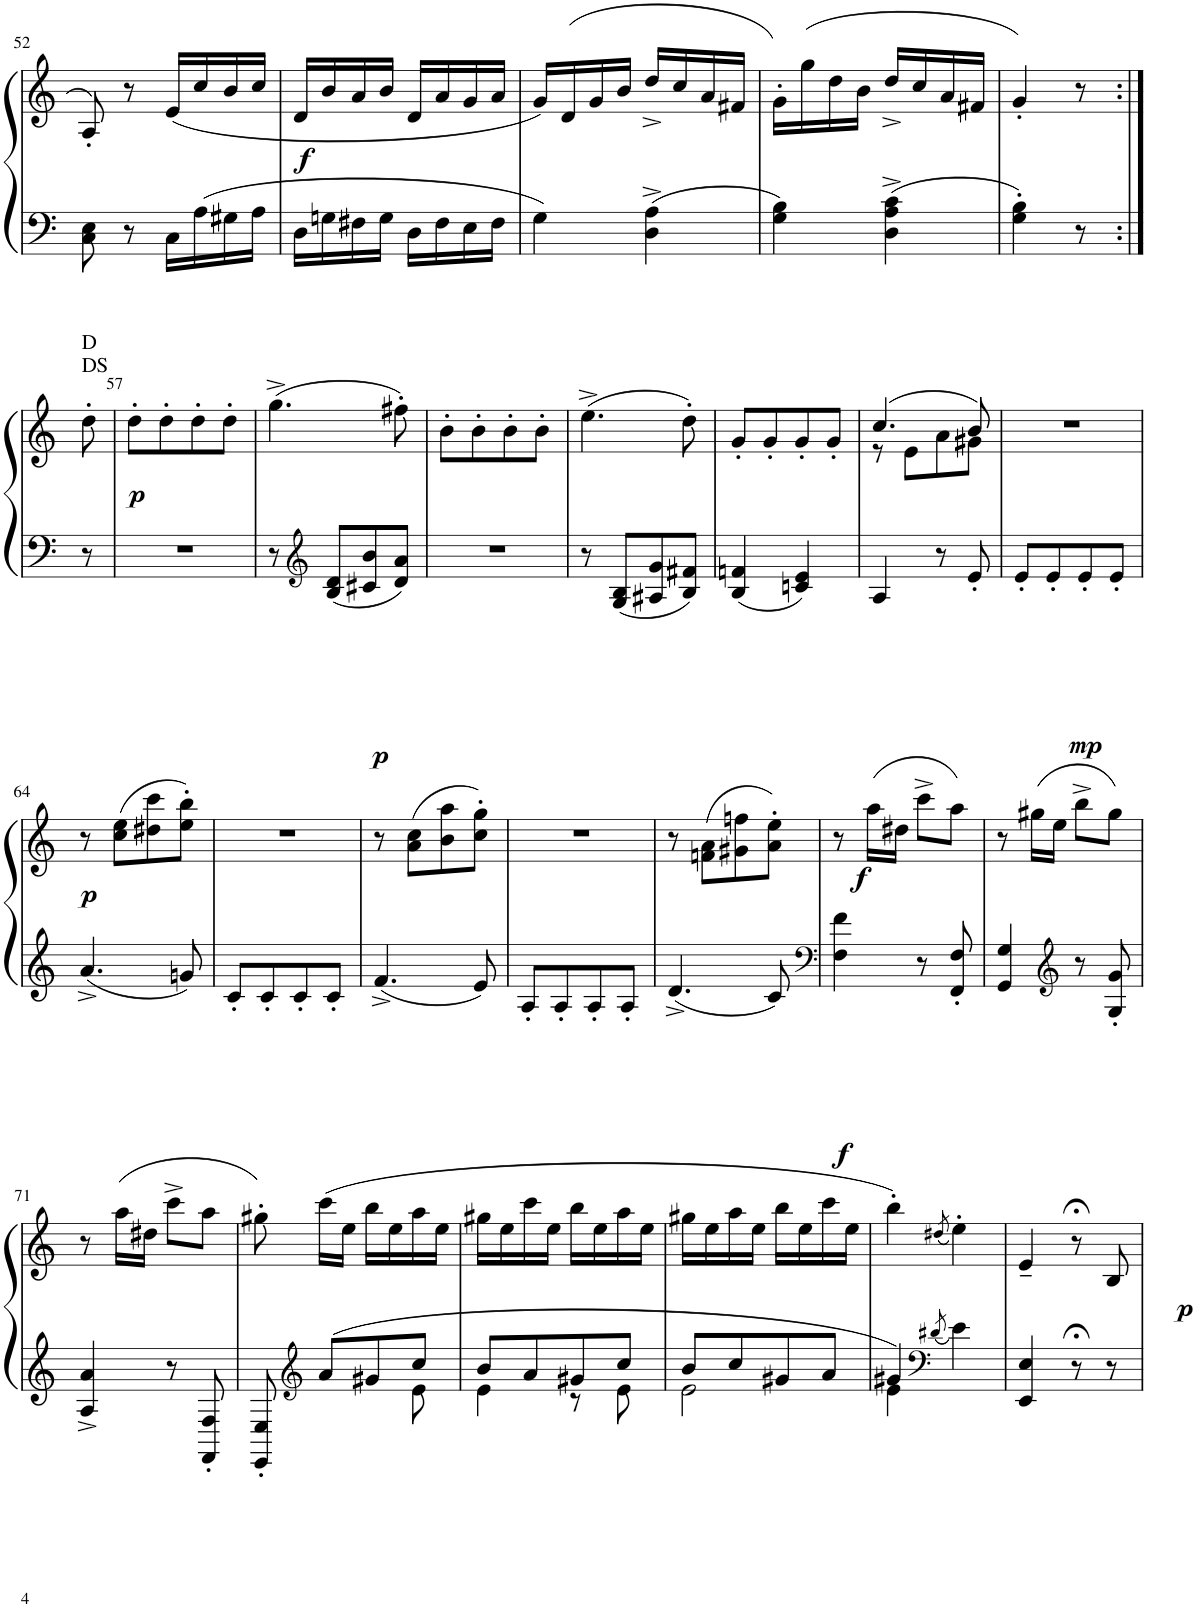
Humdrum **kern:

**kern	**kern	**dynam
*part1	*part1	*part1
*staff2	*staff1	*staff1/2
*I"Piano	*	*
*I'Pno	*	*
!!LO:PB:g=z
*clefF4	*clefG2	*
*k[]	*k[]	*
*M2/4	*M2/4	*
=52	=52	=52
8C\ 8E\	8A'/	.
8r	8r	.
!	!	!LO:DY:b
16C\LL	(16e/LL	f
16A\	16cc/	.
16G#X\	16b/	.
16A\JJ	16cc/JJ	.
=53	=53	=53
16D\LL	16d/LL	.
16Gn\	16b/	.
16F#X\	16a/	.
16G\JJ	16b/JJ	.
16D\LL	16d/LL	.
16F#\	16a/	.
16E\	16g/	.
16F#\JJ	16a/JJ	.
=54	=54	=54
4G\	16g/LL)	.
.	(16d/	.
.	16g/	.
.	16b/JJ	.
4D\^ 4A\^	16dd^/LL	.
.	16cc/	.
.	16a/	.
.	16f#X/JJ	.
=55	=55	=55
4G\ 4B\	16g'\LL)	.
.	(16gg\	.
.	16dd\	.
.	16b\JJ	.
4D\^ 4A\^ 4c\^	16dd^/LL	.
.	16cc/	.
.	16a/	.
.	16f#X/JJ	.
=56	=56	=56
4G\' 4B\'	4g'/)	.
8r	8r	.
!!LO:LB:g=z
=56X1:|!	=56X1:|!	=56X1:|!
!	!LO:TX:a:t=D	!
!	!	!LO:DY:b
8r	8dd'\	p
=57	=57	=57
2r	8dd'\L	.
.	8dd'\	.
.	8dd'\	.
.	8dd'\J	.
=58	=58	=58
8r	(4.gg^\	.
*clefG2	*	*
!	!	!LO:DY:b=2
8B/ 8d/L	.	p
8c#X/> 8b/>	.	.
8d/ 8a/J	8ff#X'\)	.
=59	=59	=59
2r	8b'\L	.
.	8b'\	.
.	8b'\	.
.	8b'\J	.
=60	=60	=60
8r	(4.ee^\	.
8G/ 8B/L	.	.
8A#X/> 8g/>	.	.
8B/ 8f#X/J	8dd'\)	.
=61	=61	=61
4B/ 4fn/	8g'/L	.
.	8g'/	.
4cn/ 4e/	8g'/	.
.	8g'/J	.
=62	=62	=62
*	*^	*
4A/	(4.cc/	8r	.
.	.	8e\L	.
8r	.	8a>\	.
!	!	!	!LO:DY:b=2
8e'/	8b/)	8g#X\J	mp
*	*v	*v	*
=63	=63	=63
8e'/L	2r	.
8e'/	.	.
8e'/	.	.
8e'/J	.	.
!!LO:LB:g=z
=64	=64	=64
!	!	!LO:DY:b
4.a^/	8r	p
.	(8cc\ 8ee\L	.
.	8dd#X\> 8ccc\>	.
8gn/	8ee\' 8bb\'J)	.
=65	=65	=65
8c'/L	2r	.
8c'/	.	.
8c'/	.	.
8c'/J	.	.
=66	=66	=66
4.f^/	8r	.
.	(8a\ 8cc\L	.
.	8b\> 8aa\>	.
8e/	8cc\' 8gg\'J)	.
=67	=67	=67
8A'/L	2r	.
8A'/	.	.
8A'/	.	.
8A'/J	.	.
=68	=68	=68
4.d^/	8r	.
.	(8fn\ 8a\L	.
.	8g#X\> 8ffn\>	.
8c/	8a\' 8ee\'J)	.
=69	=69	=69
*clefF4	*	*
!	!	!LO:DY:b=2
!	!	!LO:DY:n=1:b
4F\ 4f\	8r	f f
.	(16aa\LL	.
.	16dd#X\JJ	.
8r	8ccc^\L	.
8FF/' 8F/'	8aa\J)	.
=70	=70	=70
4GG/ 4G/	8r	.
.	(16gg#X\LL	.
.	16ee\JJ	.
*clefG2	*	*
8r	8bb^\L	.
8G/' 8g/'	8gg#\J)	.
!!LO:LB:g=z
=71	=71	=71
4A/^ 4a/^	8r	.
.	(16aa\LL	.
.	16dd#X\JJ	.
8r	8ccc^\L	.
8FF/' 8F/'	8aa\J	.
=72	=72	=72
*^	*	*
8EE/' 8E/'	4.ryy	8gg#X'\)	.
*clefG2	*	*	*
8a/L	.	(16ccc\LL	.
.	.	16ee\JJ	.
8g#X/	.	16bb\LL	.
.	.	16ee\	.
8cc/J	8e\	16aa\	.
.	.	16ee\JJ	.
=73	=73	=73	=73
8b/L	4e\	16gg#X\LL	.
.	.	16ee\	.
8a/	.	16ccc\	.
.	.	16ee\JJ	.
8g#X/	8r	16bb\LL	.
.	.	16ee\	.
8cc/J	8e\	16aa\	.
.	.	16ee\JJ	.
=74	=74	=74	=74
8b/L	2e\	16gg#X\LL	.
.	.	16ee\	.
8cc/	.	16aa\	.
.	.	16ee\JJ	.
8g#X/	.	16bb\LL	.
.	.	16ee\	.
8a/J	.	16ccc\	.
.	.	16ee\JJ	.
=75	=75	=75	=75
4g#X/	4e\	4bb'\)	.
8qd#X/	.	.	.
*clefF4	*	*	*
.	.	(8qdd#X/	.
4e\	4ryy	4ee'\)	.
*v	*v	*	*
=76	=76	=76
4EE/ 4E/	4e~/	.
8r;<	8r;<	.
!	!	!LO:DY:b
8r	8B/	p
=	=	=
*-	*-	*-
